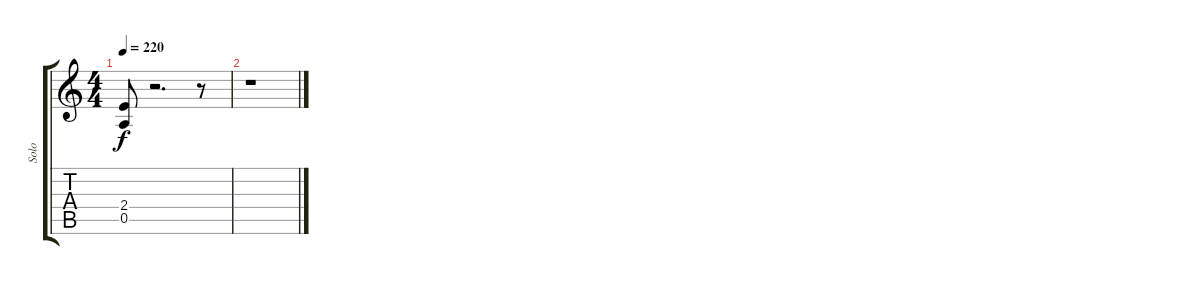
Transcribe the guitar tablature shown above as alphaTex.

\track ("Solo" "Solo") {instrument overdrivenguitar}
\staff {score tabs}
\tuning (E4 B3 G3 D3 A2 E2) {hide}
\ts (4 4)
\tempo 220
\clef g2
\ks c
(2.4 0.5).8{dy f} r.2{d} r.8 |
r.1
